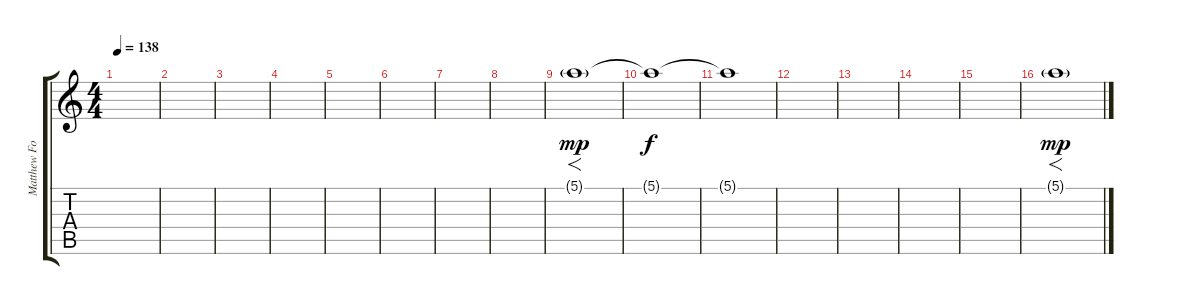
\track ("Matthew Followill" "Matthew Fo") {instrument overdrivenguitar}
\staff {score tabs}
\tuning (E4 B3 G3 D3 A2 E2) {hide}
\ts (4 4)
\tempo 138
\clef g2
\ks c
|
|
|
|
|
|
|
|
5.1{g}.1{f dy mp} |
5.1{t}.1{dy f} |
5.1{t}.1{volume 5} |
|
|
|
|
5.1{g}.1{f dy mp}
